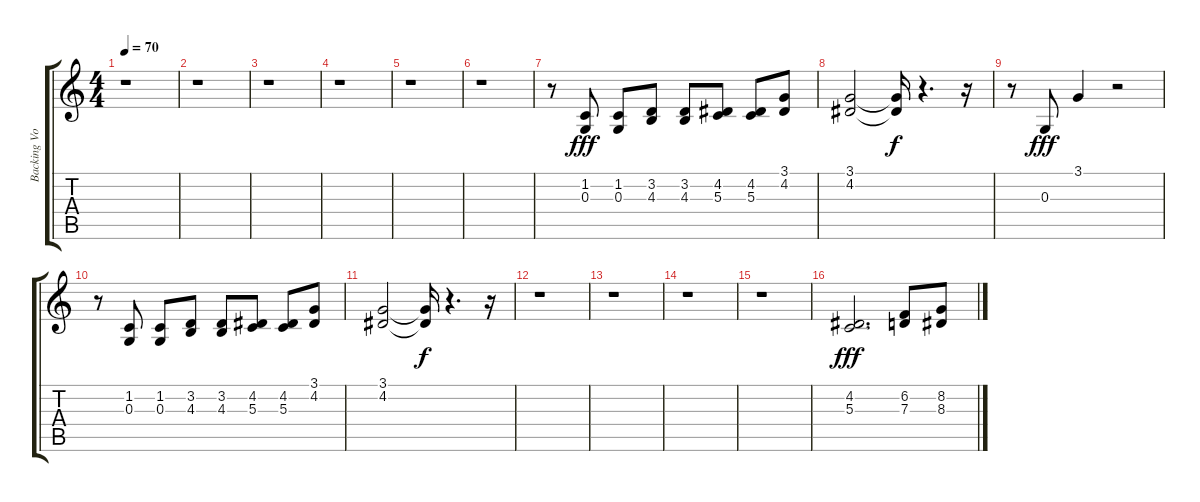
\track ("Backing Vox" "Backing Vo") {instrument choiraahs}
\staff {score tabs}
\tuning (E4 B3 G3 D3 A2 E2) {hide}
\ts (4 4)
\tempo 70
\clef g2
\ks c
r.1{dy f} |
r.1 |
r.1 |
r.1 |
r.1 |
r.1 |
r.8 (1.2 0.3).8{dy fff volume 11} (1.2 0.3).8 (3.2 4.3).8 (3.2 4.3).8 (4.2 5.3).8 (4.2 5.3).8 (3.1 4.2).8 |
(3.1 4.2).2 (3.1{t} 4.2{t}).16{dy f} r.4{d} r.16 |
r.8 0.3.8{dy fff} 3.1.4 r.2 |
r.8 (1.2 0.3).8 (1.2 0.3).8 (3.2 4.3).8 (3.2 4.3).8 (4.2 5.3).8 (4.2 5.3).8 (3.1 4.2).8 |
(3.1 4.2).2 (3.1{t} 4.2{t}).16{dy f} r.4{d} r.16 |
r.1 |
r.1 |
r.1 |
r.1 |
(4.2 5.3).2{d dy fff volume 11} (6.2 7.3).8 (8.2 8.3).8
